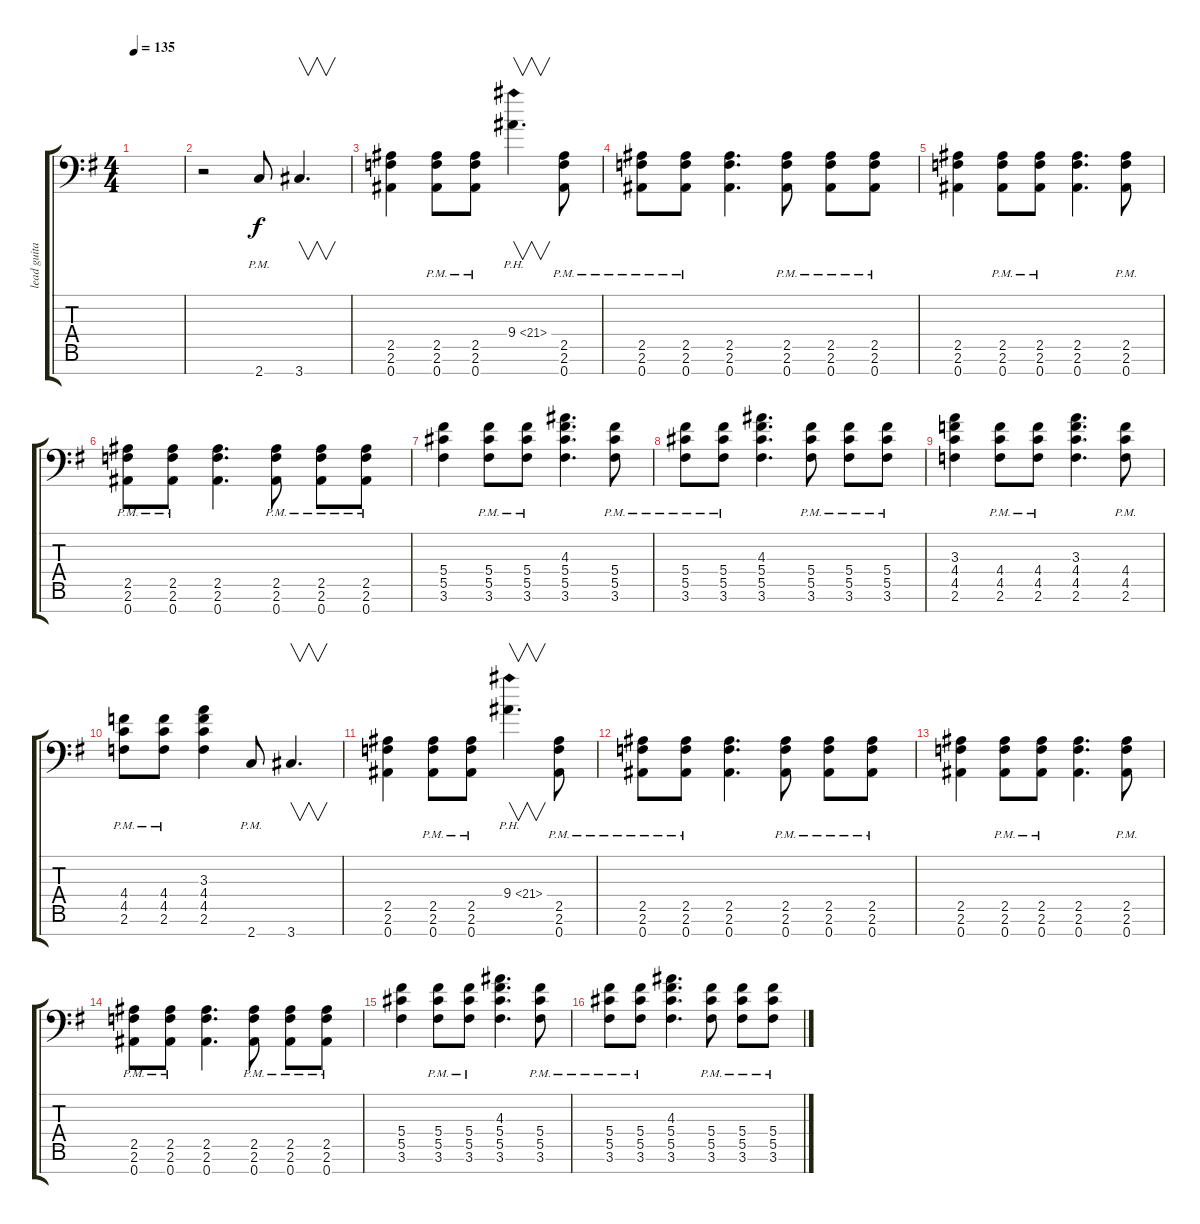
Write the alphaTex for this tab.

\track ("lead guitar" "lead guita") {instrument distortionguitar}
\staff {score tabs}
\tuning (Eb4 Bb3 Gb3 Db3 Ab2 Eb2 Bb1) {hide}
\ts (4 4)
\tempo 135
\clef f4
\ks eminor
|
r.2 2.7{pm}.8 3.7.4{v d} |
(2.5 2.6 0.7).4 (2.5{pm} 2.6{pm} 0.7{pm}).8 (2.5{pm} 2.6{pm} 0.7{pm}).8 9.4{ph 12}.4{v d} (2.5{pm} 2.6{pm} 0.7{pm}).8 |
(2.5{pm} 2.6{pm} 0.7{pm}).8 (2.5{pm} 2.6{pm} 0.7{pm}).8 (2.5 2.6 0.7).4{d} (2.5{pm} 2.6{pm} 0.7{pm}).8 (2.5{pm} 2.6{pm} 0.7{pm}).8 (2.5{pm} 2.6{pm} 0.7{pm}).8 |
(2.5 2.6 0.7).4 (2.5{pm} 2.6{pm} 0.7{pm}).8 (2.5{pm} 2.6{pm} 0.7{pm}).8 (2.5 2.6 0.7).4{d} (2.5{pm} 2.6{pm} 0.7{pm}).8 |
(2.5{pm} 2.6{pm} 0.7{pm}).8 (2.5{pm} 2.6{pm} 0.7{pm}).8 (2.5 2.6 0.7).4{d} (2.5{pm} 2.6{pm} 0.7{pm}).8 (2.5{pm} 2.6{pm} 0.7{pm}).8 (2.5{pm} 2.6{pm} 0.7{pm}).8 |
(5.4 5.5 3.6).4 (5.4{pm} 5.5{pm} 3.6{pm}).8 (5.4{pm} 5.5{pm} 3.6{pm}).8 (4.3 5.4 5.5 3.6).4{d} (5.4{pm} 5.5{pm} 3.6{pm}).8 |
(5.4{pm} 5.5{pm} 3.6{pm}).8 (5.4{pm} 5.5{pm} 3.6{pm}).8 (4.3 5.4 5.5 3.6).4{d} (5.4{pm} 5.5{pm} 3.6{pm}).8 (5.4{pm} 5.5{pm} 3.6{pm}).8 (5.4{pm} 5.5{pm} 3.6{pm}).8 |
(3.3 4.4 4.5 2.6).4 (4.4{pm} 4.5{pm} 2.6{pm}).8 (4.4{pm} 4.5{pm} 2.6{pm}).8 (3.3 4.4 4.5 2.6).4{d} (4.4{pm} 4.5{pm} 2.6{pm}).8 |
(4.4{pm} 4.5{pm} 2.6{pm}).8 (4.4{pm} 4.5{pm} 2.6{pm}).8 (3.3 4.4 4.5 2.6).4 2.7{pm}.8 3.7.4{v d} |
(2.5 2.6 0.7).4 (2.5{pm} 2.6{pm} 0.7{pm}).8 (2.5{pm} 2.6{pm} 0.7{pm}).8 9.4{ph 12}.4{v d} (2.5{pm} 2.6{pm} 0.7{pm}).8 |
(2.5{pm} 2.6{pm} 0.7{pm}).8 (2.5{pm} 2.6{pm} 0.7{pm}).8 (2.5 2.6 0.7).4{d} (2.5{pm} 2.6{pm} 0.7{pm}).8 (2.5{pm} 2.6{pm} 0.7{pm}).8 (2.5{pm} 2.6{pm} 0.7{pm}).8 |
(2.5 2.6 0.7).4 (2.5{pm} 2.6{pm} 0.7{pm}).8 (2.5{pm} 2.6{pm} 0.7{pm}).8 (2.5 2.6 0.7).4{d} (2.5{pm} 2.6{pm} 0.7{pm}).8 |
(2.5{pm} 2.6{pm} 0.7{pm}).8 (2.5{pm} 2.6{pm} 0.7{pm}).8 (2.5 2.6 0.7).4{d} (2.5{pm} 2.6{pm} 0.7{pm}).8 (2.5{pm} 2.6{pm} 0.7{pm}).8 (2.5{pm} 2.6{pm} 0.7{pm}).8 |
(5.4 5.5 3.6).4 (5.4{pm} 5.5{pm} 3.6{pm}).8 (5.4{pm} 5.5{pm} 3.6{pm}).8 (4.3 5.4 5.5 3.6).4{d} (5.4{pm} 5.5{pm} 3.6{pm}).8 |
(5.4{pm} 5.5{pm} 3.6{pm}).8 (5.4{pm} 5.5{pm} 3.6{pm}).8 (4.3 5.4 5.5 3.6).4{d} (5.4{pm} 5.5{pm} 3.6{pm}).8 (5.4{pm} 5.5{pm} 3.6{pm}).8 (5.4{pm} 5.5{pm} 3.6{pm}).8
